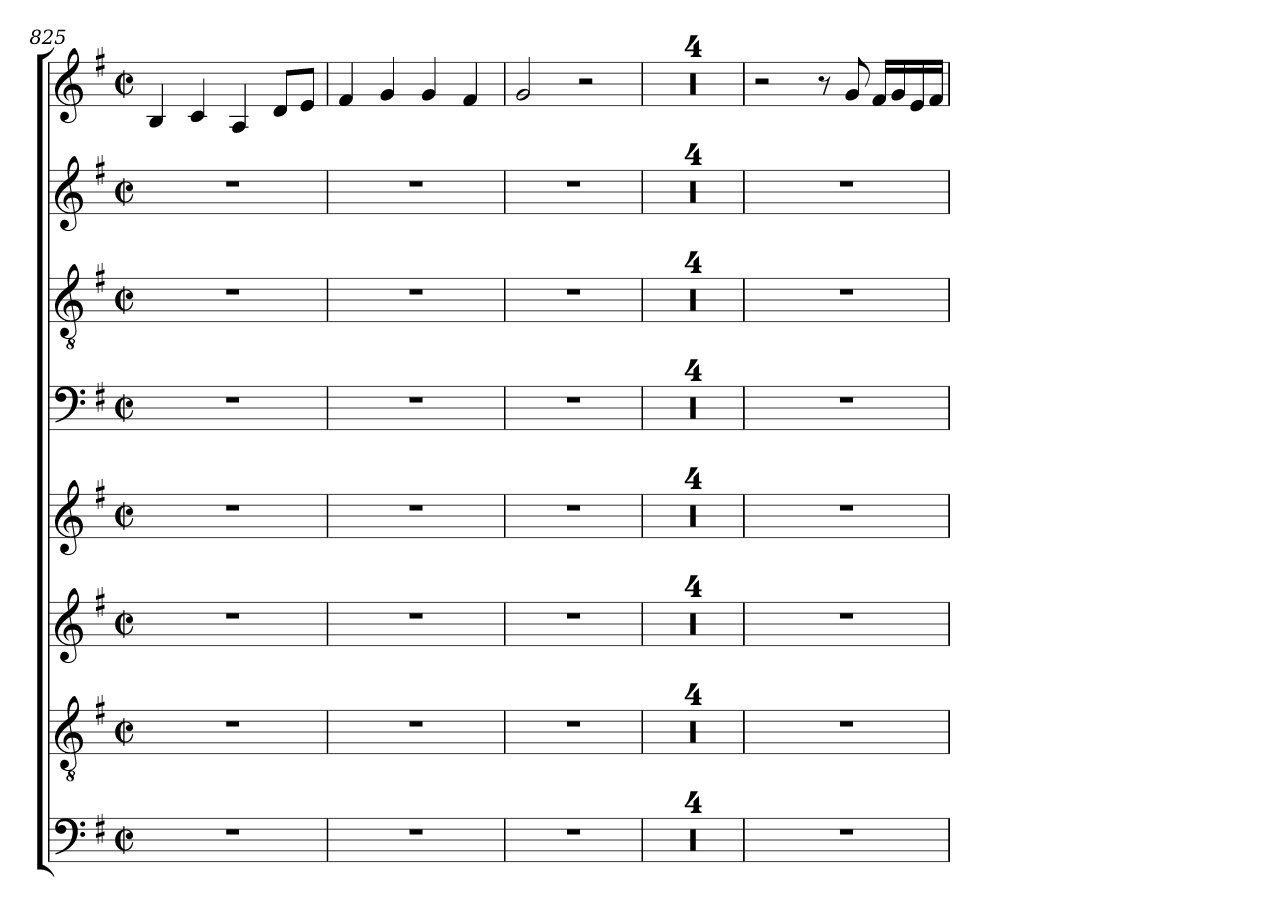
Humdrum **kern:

**kern	**kern	**kern	**kern	**kern	**kern	**kern	**kern
*part8	*part7	*part6	*part5	*part4	*part3	*part2	*part1
*staff8	*staff7	*staff6	*staff5	*staff4	*staff3	*staff2	*staff1
*clefF4	*clefGv2	*clefG2	*clefG2	*clefF4	*clefGv2	*clefG2	*clefG2
*k[f#]	*k[f#]	*k[f#]	*k[f#]	*k[f#]	*k[f#]	*k[f#]	*k[f#]
*G:	*G:	*G:	*G:	*G:	*G:	*G:	*G:
*M2/2	*M2/2	*M2/2	*M2/2	*M2/2	*M2/2	*M2/2	*M2/2
*met(c|)	*met(c|)	*met(c|)	*met(c|)	*met(c|)	*met(c|)	*met(c|)	*met(c|)
=825	=825	=825	=825	=825	=825	=825	=825
1r	1r	1r	1r	1r	1r	1r	4B/
.	.	.	.	.	.	.	4c/
.	.	.	.	.	.	.	4A/
.	.	.	.	.	.	.	8d/L
.	.	.	.	.	.	.	8e/J
=826	=826	=826	=826	=826	=826	=826	=826
1r	1r	1r	1r	1r	1r	1r	4f#/
.	.	.	.	.	.	.	4g/
.	.	.	.	.	.	.	4g/
.	.	.	.	.	.	.	4f#/
=827	=827	=827	=827	=827	=827	=827	=827
1r	1r	1r	1r	1r	1r	1r	2g/
.	.	.	.	.	.	.	2r
!!LO:LB:g=z
=828	=828	=828	=828	=828	=828	=828	=828
1r	1r	1r	1r	1r	1r	1r	1r
=829	=829	=829	=829	=829	=829	=829	=829
1r	1r	1r	1r	1r	1r	1r	1r
=830	=830	=830	=830	=830	=830	=830	=830
1r	1r	1r	1r	1r	1r	1r	1r
=831	=831	=831	=831	=831	=831	=831	=831
1r	1r	1r	1r	1r	1r	1r	1r
=832	=832	=832	=832	=832	=832	=832	=832
1r	1r	1r	1r	1r	1r	1r	2r
.	.	.	.	.	.	.	8r
.	.	.	.	.	.	.	8g/
.	.	.	.	.	.	.	16f#/LL
.	.	.	.	.	.	.	16g/
.	.	.	.	.	.	.	16e/
.	.	.	.	.	.	.	16f#/JJ
=	=	=	=	=	=	=	=
*-	*-	*-	*-	*-	*-	*-	*-
